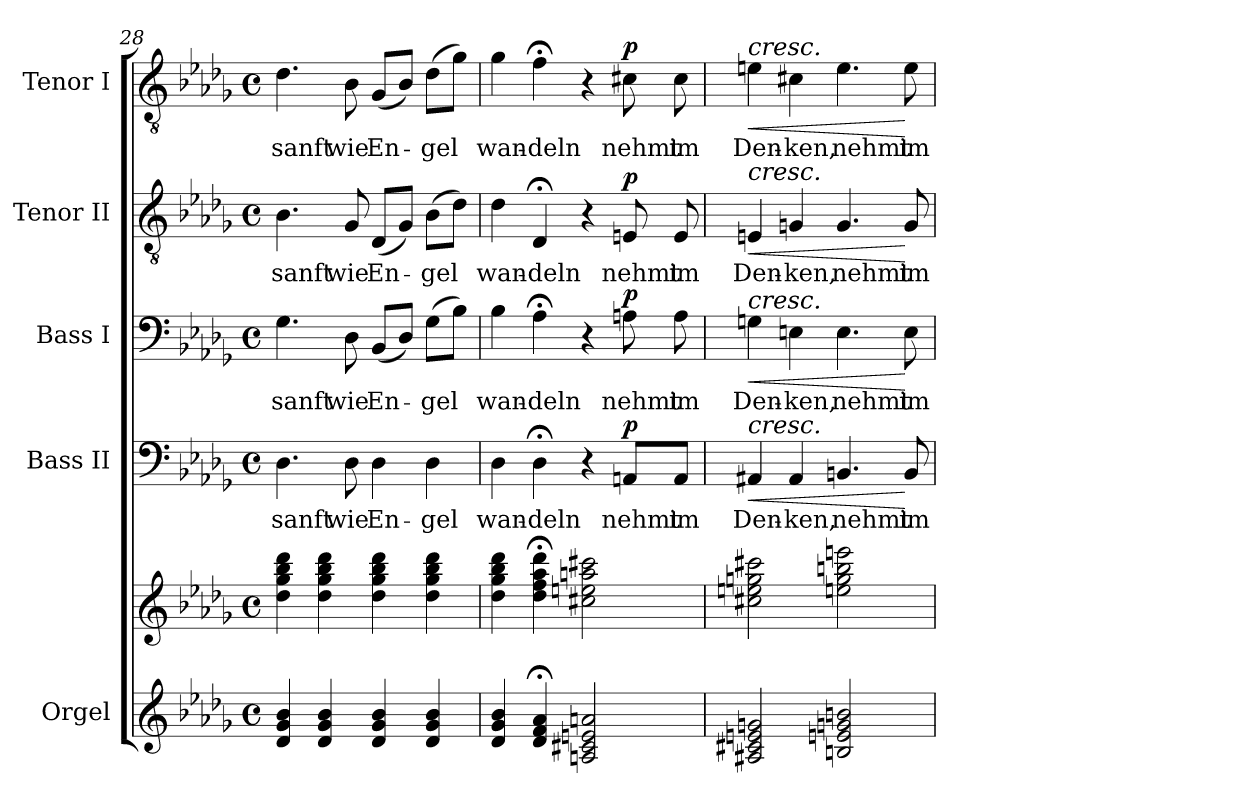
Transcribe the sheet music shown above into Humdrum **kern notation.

**kern	**kern	**kern	**text	**dynam	**kern	**text	**dynam	**kern	**text	**dynam	**kern	**text	**dynam
*part5	*part5	*part4	*part4	*part4	*part3	*part3	*part3	*part2	*part2	*part2	*part1	*part1	*part1
*staff6	*staff5	*staff4	*staff4	*staff4	*staff3	*staff3	*staff3	*staff2	*staff2	*staff2	*staff1	*staff1	*staff1
*I"Orgel	*	*I"Bass II	*	*	*I"Bass I	*	*	*I"Tenor II	*	*	*I"Tenor I	*	*
*I'Org.	*	*I'B.	*	*	*I'B.	*	*	*I'T.	*	*	*I'T.	*	*
!!LO:PB:g=z
*clefG2	*clefG2	*clefF4	*	*	*clefF4	*	*	*clefGv2	*	*	*clefGv2	*	*
*	*	*	*	*	*	*	*	*ITrd7c12	*	*	*ITrd7c12	*	*
*k[b-e-a-d-g-]	*k[b-e-a-d-g-]	*k[b-e-a-d-g-]	*	*	*k[b-e-a-d-g-]	*	*	*k[b-e-a-d-g-]	*	*	*k[b-e-a-d-g-]	*	*
*D-:	*D-:	*D-:	*	*	*D-:	*	*	*D-:	*	*	*D-:	*	*
*M4/4	*M4/4	*M4/4	*	*	*M4/4	*	*	*M4/4	*	*	*M4/4	*	*
*met(c)	*met(c)	*met(c)	*	*	*met(c)	*	*	*met(c)	*	*	*met(c)	*	*
=28	=28	=28	=28	=28	=28	=28	=28	=28	=28	=28	=28	=28	=28
!	!	!	!LO:LY:b:color=#000000	!	!	!	!	!	!	!	!	!	!
!	!	!	!	!	!	!LO:LY:b:color=#000000	!	!	!	!	!	!	!
!	!	!	!	!	!	!	!	!	!LO:LY:b:color=#000000	!	!	!	!
!	!	!	!	!	!	!	!	!	!	!	!	!LO:LY:b:color=#000000	!
4d-i/ 4g-i 4b-i	4dd-i\ 4gg-i 4bb-i 4ddd-i	4.D-i\	sanft	.	4.G-i\	sanft	.	4.BB-i\	sanft	.	4.D-i\	sanft	.
4d-i/ 4g-i 4b-i	4dd-i\ 4gg-i 4bb-i 4ddd-i	.	.	.	.	.	.	.	.	.	.	.	.
!	!	!	!LO:LY:b:color=#000000	!	!	!	!	!	!	!	!	!	!
!	!	!	!	!	!	!LO:LY:b:color=#000000	!	!	!	!	!	!	!
!	!	!	!	!	!	!	!	!	!LO:LY:b:color=#000000	!	!	!	!
!	!	!	!	!	!	!	!	!	!	!	!	!LO:LY:b:color=#000000	!
.	.	8D-i\	wie	.	8D-i\	wie	.	8GG-i/	wie	.	8BB-i\	wie	.
!	!	!	!LO:LY:b:color=#000000	!	!	!	!	!	!	!	!	!	!
!	!	!	!	!	!	!LO:LY:b:color=#000000	!	!	!	!	!	!	!
!	!	!	!	!	!	!	!	!	!LO:LY:b:color=#000000	!	!	!	!
!	!	!	!	!	!	!	!	!	!	!	!	!LO:LY:b:color=#000000	!
4d-i/ 4g-i 4b-i	4dd-i\ 4gg-i 4bb-i 4ddd-i	4D-i\	En-	.	(8BB-i/L	En-	.	(8DD-i/L	En-	.	(8GG-i/L	En-	.
.	.	.	.	.	8D-i/J)	.	.	8GG-i/J)	.	.	8BB-i/J)	.	.
!	!	!	!LO:LY:b:color=#000000	!	!	!	!	!	!	!	!	!	!
!	!	!	!	!	!	!LO:LY:b:color=#000000	!	!	!	!	!	!	!
!	!	!	!	!	!	!	!	!	!LO:LY:b:color=#000000	!	!	!	!
!	!	!	!	!	!	!	!	!	!	!	!	!LO:LY:b:color=#000000	!
4d-i/ 4g-i 4b-i	4dd-i\ 4gg-i 4bb-i 4ddd-i	4D-i\	-gel	.	(8G-i\L	-gel	.	(8BB-i\L	-gel	.	(8D-i\L	-gel	.
.	.	.	.	.	8B-i\J)	.	.	8D-i\J)	.	.	8G-i\J)	.	.
=29	=29	=29	=29	=29	=29	=29	=29	=29	=29	=29	=29	=29	=29
!	!	!	!LO:LY:b:color=#000000	!	!	!	!	!	!	!	!	!	!
!	!	!	!	!	!	!LO:LY:b:color=#000000	!	!	!	!	!	!	!
!	!	!	!	!	!	!	!	!	!LO:LY:b:color=#000000	!	!	!	!
!	!	!	!	!	!	!	!	!	!	!	!	!LO:LY:b:color=#000000	!
4d-i/ 4g-i 4b-i	4dd-i\ 4gg-i 4bb-i 4ddd-i	4D-i\	wan-	.	4B-i\	wan-	.	4D-i\	wan-	.	4G-i\	wan-	.
!	!	!	!LO:LY:b:color=#000000	!	!	!	!	!	!	!	!	!	!
!	!	!	!	!	!	!LO:LY:b:color=#000000	!	!	!	!	!	!	!
!	!	!	!	!	!	!	!	!	!LO:LY:b:color=#000000	!	!	!	!
!	!	!	!	!	!	!	!	!	!	!	!	!LO:LY:b:color=#000000	!
4d-i/; 4fi; 4a-i;	4dd-i\; 4ffi; 4aa-i; 4ddd-i;	4D-;i\	-deln	.	4A-;i\	-deln	.	4DD-;i/	-deln	.	4F;i\	-deln	.
2Ani/ 2c#Xi 2eni 2ani	2cc#Xi\ 2eeni 2aani 2ccc#Xi	4r	.	.	4r	.	.	4r	.	.	4r	.	.
!	!	!	!LO:LY:b:color=#000000	!	!	!	!	!	!	!	!	!	!
!	!	!	!	!	!	!LO:LY:b:color=#000000	!	!	!	!	!	!	!
!	!	!	!	!	!	!	!	!	!LO:LY:b:color=#000000	!	!	!	!
!	!	!	!	!	!	!	!	!	!	!	!	!LO:LY:b:color=#000000	!
.	.	8AAni/L	nehmt	p	8Ani\	nehmt	p	8EEni/	nehmt	p	8C#Xi\	nehmt	p
!	!	!	!LO:LY:b:color=#000000	!	!	!	!	!	!	!	!	!	!
!	!	!	!	!	!	!LO:LY:b:color=#000000	!	!	!	!	!	!	!
!	!	!	!	!	!	!	!	!	!LO:LY:b:color=#000000	!	!	!	!
!	!	!	!	!	!	!	!	!	!	!	!	!LO:LY:b:color=#000000	!
.	.	8AAi/J	im	.	8Ai\	im	.	8EEi/	im	.	8C#i\	im	.
=30	=30	=30	=30	=30	=30	=30	=30	=30	=30	=30	=30	=30	=30
!	!	!	!LO:LY:b:color=#000000	!LO:HP:b	!	!	!	!	!	!	!	!	!
!	!	!	!	!	!	!LO:LY:b:color=#000000	!LO:HP:b	!	!	!	!	!	!
!	!	!	!	!	!	!	!	!	!LO:LY:b:color=#000000	!LO:HP:b	!	!	!
!	!	!	!	!	!	!	!	!	!	!	!LO:TX:a:i:t=cresc.	!	!
!	!	!	!	!	!	!	!	!LO:TX:a:i:t=cresc.	!	!	!	!	!
!	!	!	!	!	!LO:TX:a:i:t=cresc.	!	!	!	!	!	!	!	!
!	!	!LO:TX:a:i:t=cresc.	!	!	!	!	!	!	!	!	!	!	!
!	!	!	!	!	!	!	!	!	!	!	!	!LO:LY:b:color=#000000	!LO:HP:b
2A#Xi/ 2c#Xi 2eni 2gni	2cc#Xi\ 2eeni 2ggni 2ccc#Xi	4AA#Xi/	Den-	<	4Gni\	Den-	<	4EEni/	Den-	<	4Eni\	Den-	<
!	!	!	!LO:LY:b:color=#000000	!	!	!	!	!	!	!	!	!	!
!	!	!	!	!	!	!LO:LY:b:color=#000000	!	!	!	!	!	!	!
!	!	!	!	!	!	!	!	!	!LO:LY:b:color=#000000	!	!	!	!
!	!	!	!	!	!	!	!	!	!	!	!	!LO:LY:b:color=#000000	!
.	.	4AA#i/	-ken,	.	4Eni\	-ken,	.	4GGni/	-ken,	.	4C#Xi\	-ken,	.
!	!	!	!LO:LY:b:color=#000000	!	!	!	!	!	!	!	!	!	!
!	!	!	!	!	!	!LO:LY:b:color=#000000	!	!	!	!	!	!	!
!	!	!	!	!	!	!	!	!	!LO:LY:b:color=#000000	!	!	!	!
!	!	!	!	!	!	!	!	!	!	!	!	!LO:LY:b:color=#000000	!
2Bni/ 2eni 2gni 2bni	2eeni\ 2ggi 2bbni 2eeeni	4.BBni/	nehmt	.	4.Ei\	nehmt	.	4.GGi/	nehmt	.	4.Ei\	nehmt	.
!	!	!	!LO:LY:b:color=#000000	!	!	!	!	!	!	!	!	!	!
!	!	!	!	!	!	!LO:LY:b:color=#000000	!	!	!	!	!	!	!
!	!	!	!	!	!	!	!	!	!LO:LY:b:color=#000000	!	!	!	!
!	!	!	!	!	!	!	!	!	!	!	!	!LO:LY:b:color=#000000	!
.	.	8BBi/	im	[	8Ei\	im	[	8GGi/	im	[	8Ei\	im	[
=	=	=	=	=	=	=	=	=	=	=	=	=	=
*-	*-	*-	*-	*-	*-	*-	*-	*-	*-	*-	*-	*-	*-
